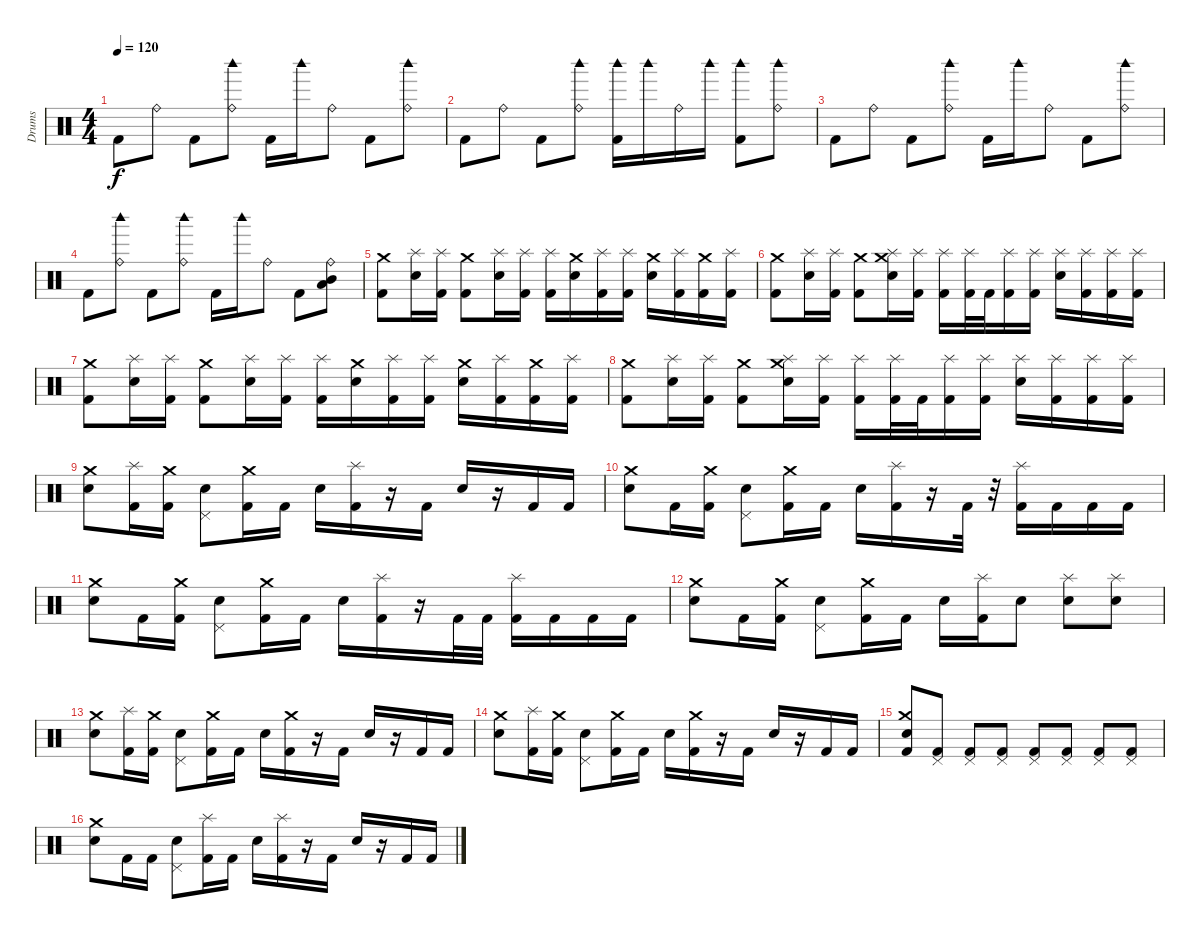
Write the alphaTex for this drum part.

\track ("Drums" "Drums") {instrument percussion}
\staff {score}
\articulation defaults
\ts (4 4)
\tempo 120
\clef neutral
\ks c "Kick (hit) 2".8{dy f} "Ride (bell)".8 "Kick (hit) 2".8
("Woodblock high (hit)" "Ride (bell)").8 "Kick (hit) 2".16 "Woodblock high (hit)".16 "Ride (bell)".8 "Kick (hit) 2".8 ("Woodblock high (hit)" "Ride (bell)").8 |
"Kick (hit) 2".8 "Ride (bell)".8 "Kick (hit) 2".8 ("Woodblock high (hit)" "Ride (bell)").8 ("Woodblock high (hit)" "Kick (hit) 2").16 "Woodblock high (hit)".16 "Ride (bell)".16 "Woodblock high (hit)".16 ("Woodblock high (hit)" "Kick (hit) 2").8 ("Woodblock high (hit)" "Ride (bell)").8 |
"Kick (hit) 2".8 "Ride (bell)".8 "Kick (hit) 2".8 ("Woodblock high (hit)" "Ride (bell)").8 "Kick (hit) 2".16 "Woodblock high (hit)".16 "Ride (bell)".8 "Kick (hit) 2".8 ("Woodblock high (hit)" "Ride (bell)").8 |
"Kick (hit) 2".8 ("Woodblock high (hit)" "Ride (bell)").8 "Kick (hit) 2".8 ("Woodblock high (hit)" "Ride (bell)").8 "Kick (hit) 2".16 "Woodblock high (hit)".16 "Ride (bell)".8 "Kick (hit) 2".8 ("Low Tom (hit)" "Mid Tom (hit)" "Ride (bell)").8 |
("Crash medium (hit)" "Kick (hit) 2").8 ("Splash (hit)" "Snare (hit) 2").16 ("Splash (hit)" "Kick (hit) 2").16 ("Crash medium (hit)" "Kick (hit) 2").8 ("Splash (hit)" "Snare (hit) 2").16 ("Splash (hit)" "Kick (hit) 2").16 ("Splash (hit)" "Kick (hit) 2").16 ("Crash medium (hit)" "Snare (hit) 2").16 ("Splash (hit)" "Kick (hit) 2").16 ("Splash (hit)" "Kick (hit) 2").16 ("Crash medium (hit)" "Snare (hit) 2").16 ("Splash (hit)" "Kick (hit) 2").16 ("Crash medium (hit)" "Kick (hit) 2").16 ("Splash (hit)" "Kick (hit) 2").16 |
("Crash medium (hit)" "Kick (hit) 2").8 ("Splash (hit)" "Snare (hit) 2").16 ("Splash (hit)" "Kick (hit) 2").16 ("Crash medium (hit)" "Kick (hit) 2").8 ("Crash medium (hit)" "Splash (hit)" "Snare (hit) 2").16 ("Splash (hit)" "Kick (hit) 2").16 ("Splash (hit)" "Kick (hit) 2").16 ("Splash (hit)" "Kick (hit) 2").32 "Kick (hit) 2".32 ("Splash (hit)" "Kick (hit) 2").16 ("Splash (hit)" "Kick (hit) 2").16 ("Splash (hit)" "Snare (hit) 2").16 ("Splash (hit)" "Kick (hit) 2").16 ("Splash (hit)" "Kick (hit) 2").16 ("Splash (hit)" "Kick (hit) 2").16 |
("Crash medium (hit)" "Kick (hit) 2").8 ("Splash (hit)" "Snare (hit) 2").16 ("Splash (hit)" "Kick (hit) 2").16 ("Crash medium (hit)" "Kick (hit) 2").8 ("Splash (hit)" "Snare (hit) 2").16 ("Splash (hit)" "Kick (hit) 2").16 ("Splash (hit)" "Kick (hit) 2").16 ("Crash medium (hit)" "Snare (hit) 2").16 ("Splash (hit)" "Kick (hit) 2").16 ("Splash (hit)" "Kick (hit) 2").16 ("Crash medium (hit)" "Snare (hit) 2").16 ("Splash (hit)" "Kick (hit) 2").16 ("Crash medium (hit)" "Kick (hit) 2").16 ("Splash (hit)" "Kick (hit) 2").16 |
("Crash medium (hit)" "Kick (hit) 2").8 ("Splash (hit)" "Snare (hit) 2").16 ("Splash (hit)" "Kick (hit) 2").16 ("Crash medium (hit)" "Kick (hit) 2").8 ("Crash medium (hit)" "Splash (hit)" "Snare (hit) 2").16 ("Splash (hit)" "Kick (hit) 2").16 ("Splash (hit)" "Kick (hit) 2").16 ("Splash (hit)" "Kick (hit) 2").32 "Kick (hit) 2".32 ("Splash (hit)" "Kick (hit) 2").16 ("Splash (hit)" "Kick (hit) 2").16 ("Splash (hit)" "Snare (hit) 2").16 ("Splash (hit)" "Kick (hit) 2").16 ("Splash (hit)" "Kick (hit) 2").16 ("Splash (hit)" "Kick (hit) 2").16 |
("Crash medium (hit)" "Snare (hit) 2").8 ("Splash (hit)" "Kick (hit) 2").16 ("Crash medium (hit)" "Kick (hit) 2").16 ("Pedal Hi-Hat (hit)" "Snare (hit) 2").8 ("Crash medium (hit)" "Kick (hit) 2").16 "Kick (hit) 2".16 "Snare (hit) 2".16 ("Splash (hit)" "Kick (hit) 2").16 r.16 "Kick (hit) 2".16 "Snare (hit) 2".16 r.16 "Kick (hit) 2".16 "Kick (hit) 2".16 |
("Crash medium (hit)" "Snare (hit) 2").8 "Kick (hit) 2".16 ("Crash medium (hit)" "Kick (hit) 2").16 ("Pedal Hi-Hat (hit)" "Snare (hit) 2").8 ("Crash medium (hit)" "Kick (hit) 2").16 "Kick (hit) 2".16 "Snare (hit) 2".16 ("Splash (hit)" "Kick (hit) 2").16 r.16 "Kick (hit) 2".32 r.32 ("Splash (hit)" "Kick (hit) 2").16 "Kick (hit) 2".16 "Kick (hit) 2".16 "Kick (hit) 2".16 |
("Crash medium (hit)" "Snare (hit) 2").8 "Kick (hit) 2".16 ("Crash medium (hit)" "Kick (hit) 2").16 ("Pedal Hi-Hat (hit)" "Snare (hit) 2").8 ("Crash medium (hit)" "Kick (hit) 2").16 "Kick (hit) 2".16 "Snare (hit) 2".16 ("Splash (hit)" "Kick (hit) 2").16 r.16 "Kick (hit) 2".32 "Kick (hit) 2".32 ("Splash (hit)" "Kick (hit) 2").16 "Kick (hit) 2".16 "Kick (hit) 2".16 "Kick (hit) 2".16 |
("Crash medium (hit)" "Snare (hit) 2").8 "Kick (hit) 2".16 ("Crash medium (hit)" "Kick (hit) 2").16 ("Pedal Hi-Hat (hit)" "Snare (hit) 2").8 ("Crash medium (hit)" "Kick (hit) 2").16 "Kick (hit) 2".16 "Snare (hit) 2".16 ("Splash (hit)" "Kick (hit) 2").16 "Snare (hit) 2".8 ("Splash (hit)" "Snare (hit) 2").8 ("Splash (hit)" "Snare (hit) 2").8 |
("Crash medium (hit)" "Snare (hit) 2").8 ("Splash (hit)" "Kick (hit) 2").16 ("Crash medium (hit)" "Kick (hit) 2").16 ("Pedal Hi-Hat (hit)" "Snare (hit) 2").8 ("Crash medium (hit)" "Kick (hit) 2").16 "Kick (hit) 2".16 "Snare (hit) 2".16 ("Crash medium (hit)" "Kick (hit) 2").16 r.16 "Kick (hit) 2".16 "Snare (hit) 2".16 r.16 "Kick (hit) 2".16 "Kick (hit) 2".16 |
("Crash medium (hit)" "Snare (hit) 2").8 ("Splash (hit)" "Kick (hit) 2").16 ("Crash medium (hit)" "Kick (hit) 2").16 ("Pedal Hi-Hat (hit)" "Snare (hit) 2").8 ("Crash medium (hit)" "Kick (hit) 2").16 "Kick (hit) 2".16 "Snare (hit) 2".16 ("Crash medium (hit)" "Kick (hit) 2").16 r.16 "Kick (hit) 2".16 "Snare (hit) 2".16 r.16 "Kick (hit) 2".16 "Kick (hit) 2".16 |
("Crash medium (hit)" "Kick (hit) 2" "Snare (hit) 2").8 ("Kick (hit) 2" "Pedal Hi-Hat (hit)").8 ("Kick (hit) 2" "Pedal Hi-Hat (hit)").8 ("Kick (hit) 2" "Pedal Hi-Hat (hit)").8 ("Kick (hit) 2" "Pedal Hi-Hat (hit)").8 ("Kick (hit) 2" "Pedal Hi-Hat (hit)").8 ("Kick (hit) 2" "Pedal Hi-Hat (hit)").8 ("Kick (hit) 2" "Pedal Hi-Hat (hit)").8 |
("Crash medium (hit)" "Snare (hit) 2").8 "Kick (hit) 2".16 "Kick (hit) 2".16 ("Pedal Hi-Hat (hit)" "Snare (hit) 2").8 ("Splash (hit)" "Kick (hit) 2").16 "Kick (hit) 2".16 "Snare (hit) 2".16 ("Splash (hit)" "Kick (hit) 2").16 r.16 "Kick (hit) 2".16 "Snare (hit) 2".16 r.16 "Kick (hit) 2".16 "Kick (hit) 2".16
